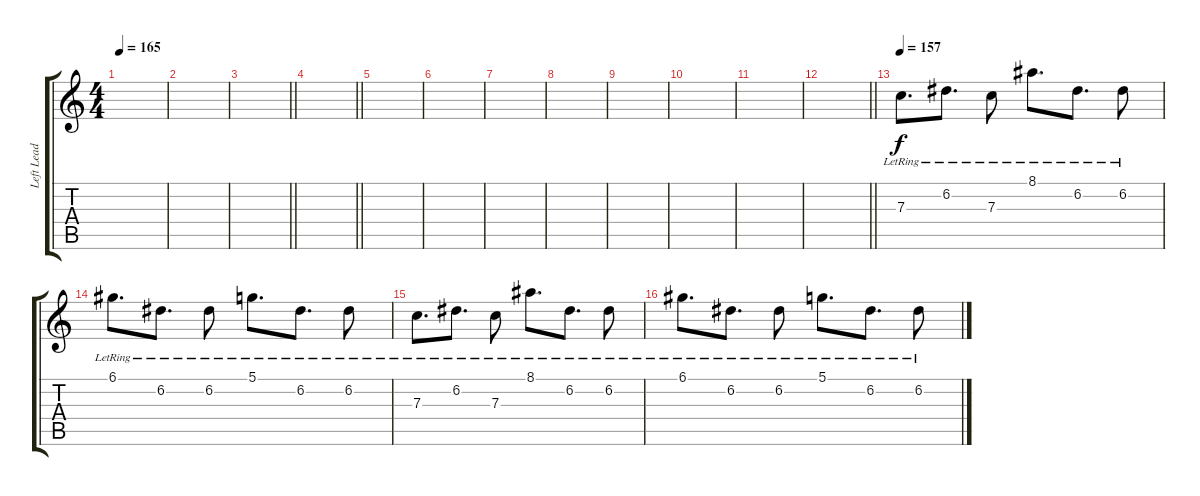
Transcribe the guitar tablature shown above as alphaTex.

\track ("Left Lead" "Left Lead") {instrument distortionguitar}
\staff {score tabs}
\tuning (D4 A3 F3 C3 G2 C2) {hide}
\ts (4 4)
\section ("" "")
\tempo 165
\clef g2
\ks c
|
|
\barLineRight lightlight
|
\section ("" "")
\barLineRight lightlight
|
\section ("" "")
|
|
|
|
|
|
|
\barLineRight lightlight
|
\section ("" "")
\tempo 157
7.3{lr}.8{d} 6.2{lr}.8{d} 7.3{lr}.8 8.1{lr}.8{d} 6.2{lr}.8{d} 6.2{lr}.8 |
6.1{lr}.8{d} 6.2{lr}.8{d} 6.2{lr}.8 5.1{lr}.8{d} 6.2{lr}.8{d} 6.2{lr}.8 |
7.3{lr}.8{d} 6.2{lr}.8{d} 7.3{lr}.8 8.1{lr}.8{d} 6.2{lr}.8{d} 6.2{lr}.8 |
6.1{lr}.8{d} 6.2{lr}.8{d} 6.2{lr}.8 5.1{lr}.8{d} 6.2{lr}.8{d} 6.2{lr}.8
